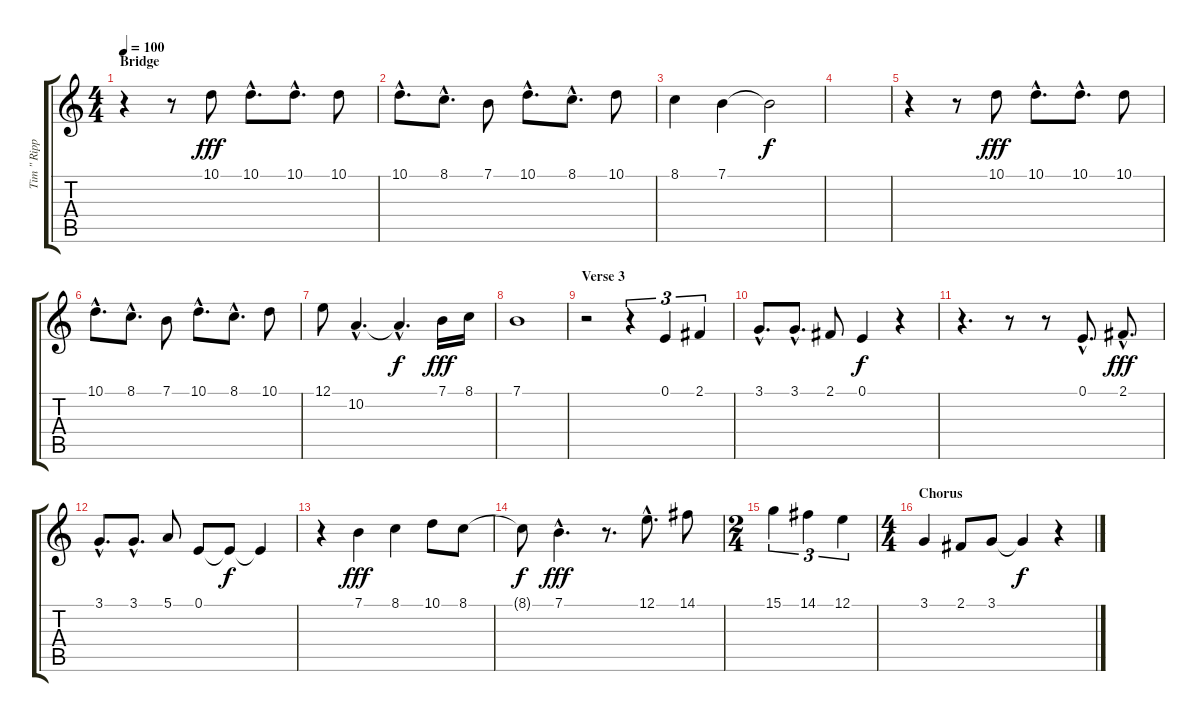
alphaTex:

\track ("Tim \" Ripper \" Owen" "Tim \" Ripp") {instrument violin}
\staff {score tabs}
\tuning (E4 B3 G3 D3 A2 E2) {hide}
\ts (4 4)
\section ("" "Bridge")
\tempo 100
\clef g2
\ks c
r.4{dy f} r.8 10.1.8{dy fff} 10.1{hac}.8{d} 10.1{hac}.8{d} 10.1.8 |
10.1{hac}.8{d} 8.1{hac}.8{d} 7.1.8 10.1{hac}.8{d} 8.1{hac}.8{d} 10.1.8 |
8.1.4 7.1.4 7.1{t}.2{dy f} |
|
r.4 r.8 10.1.8{dy fff} 10.1{hac}.8{d} 10.1{hac}.8{d} 10.1.8 |
10.1{hac}.8{d} 8.1{hac}.8{d} 7.1.8 10.1{hac}.8{d} 8.1{hac}.8{d} 10.1.8 |
12.1.8 10.2{hac}.4{d} 10.2{hac t}.4{d dy f} 7.1.16{dy fff} 8.1.16 |
7.1.1 |
\section ("" "Verse 3")
r.2 r.4{tu (3 2)} 0.1.4{tu (3 2)} 2.1.4{tu (3 2)} |
3.1{hac}.8{d} 3.1{hac}.8{d} 2.1.8 0.1.4{dy f} r.4 |
r.4{d} r.8 r.8 0.1{hac}.8{d} 2.1{hac}.8{d dy fff} |
3.1{hac}.8{d} 3.1{hac}.8{d} 5.1.8 0.1.8 0.1{t}.8{dy f} 0.1{t}.4 |
r.4 7.1.4{dy fff} 8.1.4 10.1.8 8.1.8 |
8.1{t}.8{dy f} 7.1{hac}.4{d dy fff} r.8{d} 12.1{hac}.8{d} 14.1.8 |
\ts (2 4)
15.1.4{tu (3 2)} 14.1.4{tu (3 2)} 12.1.4{tu (3 2)} |
\ts (4 4)
\section ("" "Chorus ")
3.1.4 2.1.8 3.1.8 3.1{t}.4{dy f} r.4
